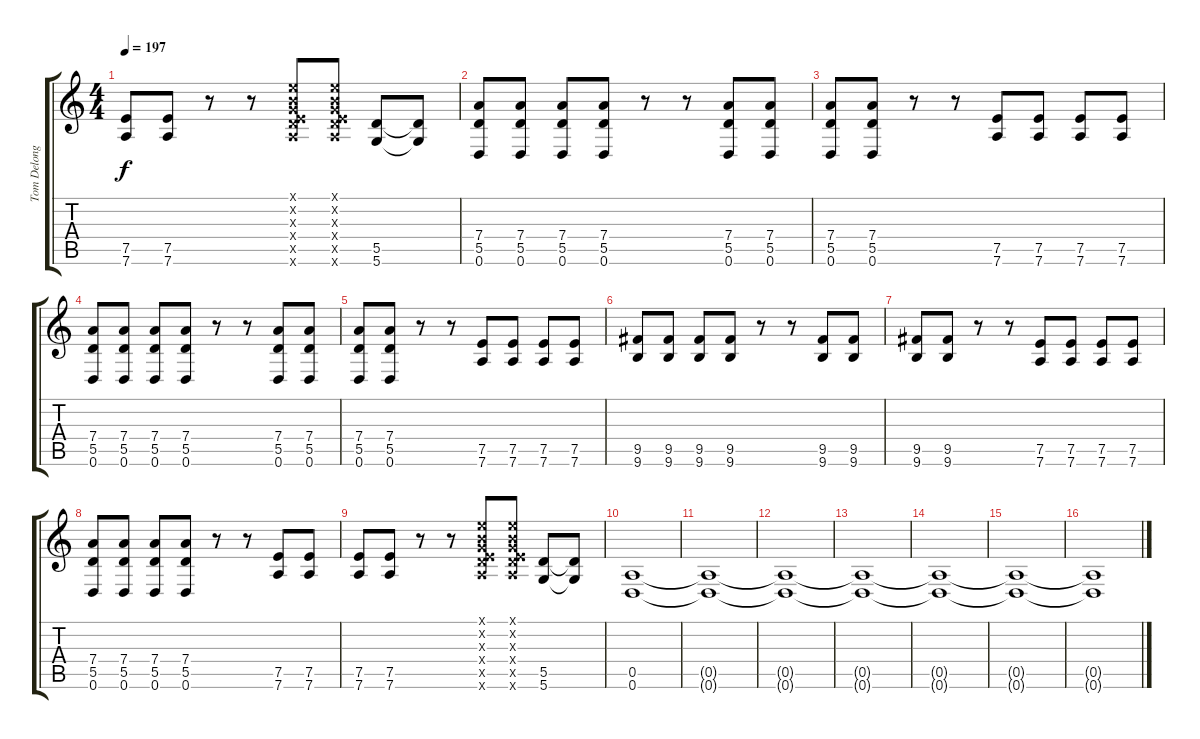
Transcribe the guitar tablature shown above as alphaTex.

\track ("Tom Delonge (Distortion)" "Tom Delong") {instrument distortionguitar}
\staff {score tabs}
\tuning (E4 B3 G3 D3 A2 D2) {hide}
\ts (4 4)
\tempo 197
\clef g2
\ks c
(7.5 7.6).8{dy f} (7.5 7.6).8 r.8 r.8 (0.1{x} 0.2{x} 0.3{x} 0.4{x} 7.5{x} 7.6{x}).8 (0.1{x} 0.2{x} 0.3{x} 0.4{x} 7.5{x} 7.6{x}).8 (5.5 5.6).8 (5.5{t} 5.6{t}).8 |
(7.4 5.5 0.6).8 (7.4 5.5 0.6).8 (7.4 5.5 0.6).8 (7.4 5.5 0.6).8 r.8 r.8 (7.4 5.5 0.6).8 (7.4 5.5 0.6).8 |
(7.4 5.5 0.6).8 (7.4 5.5 0.6).8 r.8 r.8 (7.5 7.6).8 (7.5 7.6).8 (7.5 7.6).8 (7.5 7.6).8 |
(7.4 5.5 0.6).8 (7.4 5.5 0.6).8 (7.4 5.5 0.6).8 (7.4 5.5 0.6).8 r.8 r.8 (7.4 5.5 0.6).8 (7.4 5.5 0.6).8 |
(7.4 5.5 0.6).8 (7.4 5.5 0.6).8 r.8 r.8 (7.5 7.6).8 (7.5 7.6).8 (7.5 7.6).8 (7.5 7.6).8 |
(9.5 9.6).8 (9.5 9.6).8 (9.5 9.6).8 (9.5 9.6).8 r.8 r.8 (9.5 9.6).8 (9.5 9.6).8 |
(9.5 9.6).8 (9.5 9.6).8 r.8 r.8 (7.5 7.6).8 (7.5 7.6).8 (7.5 7.6).8 (7.5 7.6).8 |
(7.4 5.5 0.6).8 (7.4 5.5 0.6).8 (7.4 5.5 0.6).8 (7.4 5.5 0.6).8 r.8 r.8 (7.5 7.6).8 (7.5 7.6).8 |
(7.5 7.6).8 (7.5 7.6).8 r.8 r.8 (0.1{x} 0.2{x} 0.3{x} 0.4{x} 7.5{x} 7.6{x}).8 (0.1{x} 0.2{x} 0.3{x} 0.4{x} 7.5{x} 7.6{x}).8 (5.5 5.6).8 (5.5{t} 5.6{t}).8 |
(0.5 0.6).1 |
(0.5{t} 0.6{t}).1 |
(0.5{t} 0.6{t}).1 |
(0.5{t} 0.6{t}).1 |
(0.5{t} 0.6{t}).1 |
(0.5{t} 0.6{t}).1 |
(0.5{t} 0.6{t}).1
